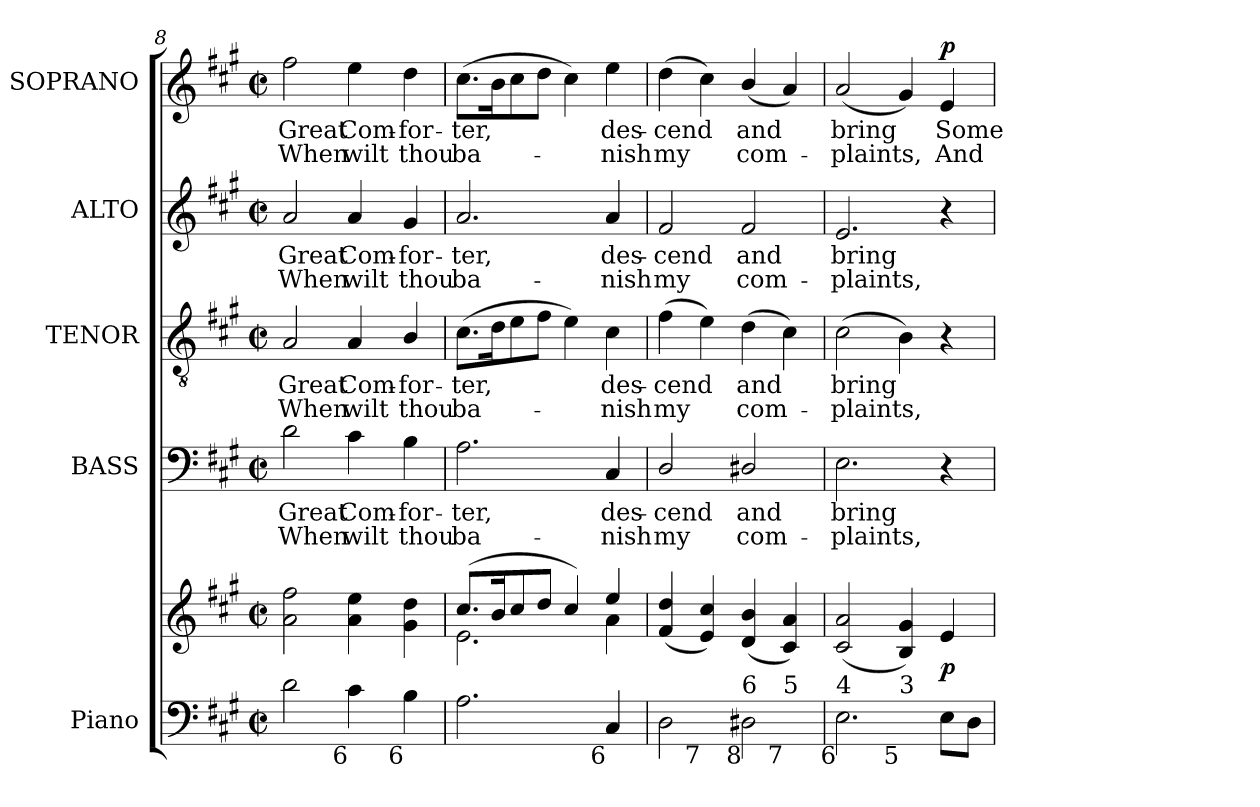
**kern	**kern	**dynam	**kern	**text	**text	**kern	**text	**text	**kern	**text	**text	**kern	**text	**text	**dynam
*part5	*part5	*part5	*part4	*part4	*part4	*part3	*part3	*part3	*part2	*part2	*part2	*part1	*part1	*part1	*part1
*staff6	*staff5	*staff5/6	*staff4	*staff4	*staff4	*staff3	*staff3	*staff3	*staff2	*staff2	*staff2	*staff1	*staff1	*staff1	*staff1
*I"Piano	*	*	*I"BASS	*	*	*I"TENOR	*	*	*I"ALTO	*	*	*I"SOPRANO	*	*	*
*I'Pno.	*	*	*I'B.	*	*	*I'T.	*	*	*I'A.	*	*	*I'S.	*	*	*
*clefF4	*clefG2	*	*clefF4	*	*	*clefGv2	*	*	*clefG2	*	*	*clefG2	*	*	*
*	*	*	*	*	*	*ITrd7c12	*	*	*	*	*	*	*	*	*
*k[f#c#g#]	*k[f#c#g#]	*	*k[f#c#g#]	*	*	*k[f#c#g#]	*	*	*k[f#c#g#]	*	*	*k[f#c#g#]	*	*	*
*A:	*A:	*	*A:	*	*	*A:	*	*	*A:	*	*	*A:	*	*	*
*M2/2	*M2/2	*	*M2/2	*	*	*M2/2	*	*	*M2/2	*	*	*M2/2	*	*	*
*met(c|)	*met(c|)	*	*met(c|)	*	*	*met(c|)	*	*	*met(c|)	*	*	*met(c|)	*	*	*
=8	=8	=8	=8	=8	=8	=8	=8	=8	=8	=8	=8	=8	=8	=8	=8
!	!	!	!	!LO:LY:b:color=#000000	!LO:LY:b:color=#000000	!	!	!	!	!	!	!	!	!	!
!	!	!	!	!	!	!	!LO:LY:b:color=#000000	!LO:LY:b:color=#000000	!	!	!	!	!	!	!
!	!	!	!	!	!	!	!	!	!	!LO:LY:b:color=#000000	!LO:LY:b:color=#000000	!	!	!	!
!	!	!	!	!	!	!	!	!	!	!	!	!	!LO:LY:b:color=#000000	!LO:LY:b:color=#000000	!
2di\	2ai\ 2ff#i	.	2di\	Great	When	2AAi/	Great	When	2ai/	Great	When	2ff#i\	Great	When	.
!	!	!	!	!LO:LY:b:color=#000000	!LO:LY:b:color=#000000	!	!	!	!	!	!	!	!	!	!
!	!	!	!	!	!	!	!LO:LY:b:color=#000000	!LO:LY:b:color=#000000	!	!	!	!	!	!	!
!	!	!	!	!	!	!	!	!	!	!LO:LY:b:color=#000000	!LO:LY:b:color=#000000	!	!	!	!
!LO:TX:b:rj:t=6	!	!	!	!	!	!	!	!	!	!	!	!	!	!	!
!	!	!	!	!	!	!	!	!	!	!	!	!	!LO:LY:b:color=#000000	!LO:LY:b:color=#000000	!
4c#i\	4ai\ 4eei	.	4c#i\	Com-	wilt	4AAi/	Com-	wilt	4ai/	Com-	wilt	4eei\	Com-	wilt	.
!	!	!	!	!LO:LY:b:color=#000000	!LO:LY:b:color=#000000	!	!	!	!	!	!	!	!	!	!
!	!	!	!	!	!	!	!LO:LY:b:color=#000000	!LO:LY:b:color=#000000	!	!	!	!	!	!	!
!	!	!	!	!	!	!	!	!	!	!LO:LY:b:color=#000000	!LO:LY:b:color=#000000	!	!	!	!
!LO:TX:b:rj:t=6	!	!	!	!	!	!	!	!	!	!	!	!	!	!	!
!	!	!	!	!	!	!	!	!	!	!	!	!	!LO:LY:b:color=#000000	!LO:LY:b:color=#000000	!
4Bi\	4g#i\ 4ddi	.	4Bi\	-for-	thou	4BBi/	-for-	thou	4g#i/	-for-	thou	4ddi\	-for-	thou	.
=9	=9	=9	=9	=9	=9	=9	=9	=9	=9	=9	=9	=9	=9	=9	=9
*	*^	*	*	*	*	*	*	*	*	*	*	*	*	*	*
!	!	!	!	!	!LO:LY:b:color=#000000	!LO:LY:b:color=#000000	!	!	!	!	!	!	!	!	!	!
!	!	!	!	!	!	!	!	!LO:LY:b:color=#000000	!LO:LY:b:color=#000000	!	!	!	!	!	!	!
!	!	!	!	!	!	!	!	!	!	!	!LO:LY:b:color=#000000	!LO:LY:b:color=#000000	!	!	!	!
!	!	!	!	!	!	!	!	!	!	!	!	!	!	!LO:LY:b:color=#000000	!LO:LY:b:color=#000000	!
2.Ai\	(8.cc#i/L	2.ei\	.	2.Ai\	-ter,	ba-	(8.C#i\L	-ter,	ba-	2.ai/	-ter,	ba-	(8.cc#i\L	-ter,	ba-	.
.	16bi/K	.	.	.	.	.	16Di\K	.	.	.	.	.	16bi\K	.	.	.
.	8cc#i/	.	.	.	.	.	8Ei\	.	.	.	.	.	8cc#i\	.	.	.
.	8ddi/J	.	.	.	.	.	8F#i\J	.	.	.	.	.	8ddi\J	.	.	.
.	4cc#i/)	.	.	.	.	.	4Ei\)	.	.	.	.	.	4cc#i\)	.	.	.
!	!	!	!	!	!LO:LY:b:color=#000000	!LO:LY:b:color=#000000	!	!	!	!	!	!	!	!	!	!
!	!	!	!	!	!	!	!	!LO:LY:b:color=#000000	!LO:LY:b:color=#000000	!	!	!	!	!	!	!
!	!	!	!	!	!	!	!	!	!	!	!LO:LY:b:color=#000000	!LO:LY:b:color=#000000	!	!	!	!
!LO:TX:b:rj:t=6	!	!	!	!	!	!	!	!	!	!	!	!	!	!	!	!
!	!	!	!	!	!	!	!	!	!	!	!	!	!	!LO:LY:b:color=#000000	!LO:LY:b:color=#000000	!
4C#i/	4eei/	4ai\	.	4C#i/	des-	-nish	4C#i\	des-	-nish	4ai/	des-	-nish	4eei\	des-	-nish	.
*	*v	*v	*	*	*	*	*	*	*	*	*	*	*	*	*	*
=10	=10	=10	=10	=10	=10	=10	=10	=10	=10	=10	=10	=10	=10	=10	=10
*	*^	*	*	*	*	*	*	*	*	*	*	*	*	*	*
!	!	!	!	!	!LO:LY:b:color=#000000	!LO:LY:b:color=#000000	!	!	!	!	!	!	!	!	!	!
*	*v	*v	*	*	*	*	*	*	*	*	*	*	*	*	*	*
*	*^	*	*	*	*	*	*	*	*	*	*	*	*	*	*
!	!	!	!	!	!	!	!	!LO:LY:b:color=#000000	!LO:LY:b:color=#000000	!	!	!	!	!	!	!
*	*v	*v	*	*	*	*	*	*	*	*	*	*	*	*	*	*
*	*^	*	*	*	*	*	*	*	*	*	*	*	*	*	*
!	!	!	!	!	!	!	!	!	!	!	!LO:LY:b:color=#000000	!LO:LY:b:color=#000000	!	!	!	!
*	*v	*v	*	*	*	*	*	*	*	*	*	*	*	*	*	*
*	*^	*	*	*	*	*	*	*	*	*	*	*	*	*	*
!LO:TX:b:rj:t=8	!	!	!	!	!	!	!	!	!	!	!	!	!	!	!	!
!	!	!	!	!	!	!	!	!	!	!	!	!	!	!LO:LY:b:color=#000000	!LO:LY:b:color=#000000	!
*^	*	*	*	*	*	*	*	*	*	*	*	*	*	*	*	*
*	*^	*v	*v	*	*	*	*	*	*	*	*	*	*	*	*	*	*
2Di\	4ryy	2.ryy	(4f#i/ 4ddi	.	2Di/	-cend	my	(4F#i\	-cend	my	2f#i/	-cend	my	(4ddi\	-cend	my	.
!	!LO:TX:b:rj:t=7	!	!	!	!	!	!	!	!	!	!	!	!	!	!	!	!
.	2.ryy	.	4ei/ 4cc#i)	.	.	.	.	4Ei\)	.	.	.	.	.	4cc#i\)	.	.	.
!	!	!	!	!	!	!LO:LY:b:color=#000000	!LO:LY:b:color=#000000	!	!	!	!	!	!	!	!	!	!
!	!	!	!	!	!	!	!	!	!LO:LY:b:color=#000000	!LO:LY:b:color=#000000	!	!	!	!	!	!	!
!	!	!	!	!	!	!	!	!	!	!	!	!LO:LY:b:color=#000000	!LO:LY:b:color=#000000	!	!	!	!
!LO:TX:b:rj:t=8	!	!	!	!	!	!	!	!	!	!	!	!	!	!	!	!	!
!LO:TX:t=6	!	!	!	!	!	!	!	!	!	!	!	!	!	!	!	!	!
!	!	!	!	!	!	!	!	!	!	!	!	!	!	!	!LO:LY:b:color=#000000	!LO:LY:b:color=#000000	!
2D#Xi\	.	.	(4di/ 4bi	.	2D#Xi/	and	com-	(4Di\	and	com-	2f#i/	and	com-	(4bi/	and	com-	.
!	!	!LO:TX:b:rj:t=7	!	!	!	!	!	!	!	!	!	!	!	!	!	!	!
!	!	!LO:TX:t=5	!	!	!	!	!	!	!	!	!	!	!	!	!	!	!
.	.	4ryy	4c#i/ 4ai)	.	.	.	.	4C#i\)	.	.	.	.	.	4ai/)	.	.	.
*v	*v	*v	*	*	*	*	*	*	*	*	*	*	*	*	*	*	*
=11	=11	=11	=11	=11	=11	=11	=11	=11	=11	=11	=11	=11	=11	=11	=11
*^	*	*	*	*	*	*	*	*	*	*	*	*	*	*	*
*	*^	*	*	*	*	*	*	*	*	*	*	*	*	*	*	*
!	!	!	!	!	!	!LO:LY:b:color=#000000	!LO:LY:b:color=#000000	!	!	!	!	!	!	!	!	!	!
*v	*v	*v	*	*	*	*	*	*	*	*	*	*	*	*	*	*	*
*^	*	*	*	*	*	*	*	*	*	*	*	*	*	*	*
*	*^	*	*	*	*	*	*	*	*	*	*	*	*	*	*	*
!	!	!	!	!	!	!	!	!	!LO:LY:b:color=#000000	!LO:LY:b:color=#000000	!	!	!	!	!	!	!
*v	*v	*v	*	*	*	*	*	*	*	*	*	*	*	*	*	*	*
*^	*	*	*	*	*	*	*	*	*	*	*	*	*	*	*
*	*^	*	*	*	*	*	*	*	*	*	*	*	*	*	*	*
!	!	!	!	!	!	!	!	!	!	!	!	!LO:LY:b:color=#000000	!LO:LY:b:color=#000000	!	!	!	!
*v	*v	*v	*	*	*	*	*	*	*	*	*	*	*	*	*	*	*
*^	*	*	*	*	*	*	*	*	*	*	*	*	*	*	*
*	*^	*	*	*	*	*	*	*	*	*	*	*	*	*	*	*
!LO:TX:b:rj:t=6	!	!	!	!	!	!	!	!	!	!	!	!	!	!	!	!	!
!LO:TX:t=4	!	!	!	!	!	!	!	!	!	!	!	!	!	!	!	!	!
!	!	!	!	!	!	!	!	!	!	!	!	!	!	!	!LO:LY:b:color=#000000	!LO:LY:b:color=#000000	!
*	*v	*v	*	*	*	*	*	*	*	*	*	*	*	*	*	*	*
2.Ei\	2ryy	(2c#i/ 2ai	.	2.Ei\	bring	-plaints,	(2C#i\	bring	-plaints,	2.ei/	bring	-plaints,	(2ai/	bring	-plaints,	.
!	!LO:TX:b:rj:t=5	!	!	!	!	!	!	!	!	!	!	!	!	!	!	!
!	!LO:TX:t=3	!	!	!	!	!	!	!	!	!	!	!	!	!	!	!
.	2ryy	4Bi/ 4g#i)	.	.	.	.	4BBi\)	.	.	.	.	.	4g#i/)	.	.	.
!	!	!	!	!	!	!	!	!	!	!	!	!	!	!LO:LY:b:color=#000000	!LO:LY:b:color=#000000	!
8Ei\L	.	4ei/	p	4r	.	.	4r	.	.	4r	.	.	4ei/	Some	And	p
8Di\J	.	.	.	.	.	.	.	.	.	.	.	.	.	.	.	.
*v	*v	*	*	*	*	*	*	*	*	*	*	*	*	*	*	*
=	=	=	=	=	=	=	=	=	=	=	=	=	=	=	=
*-	*-	*-	*-	*-	*-	*-	*-	*-	*-	*-	*-	*-	*-	*-	*-
